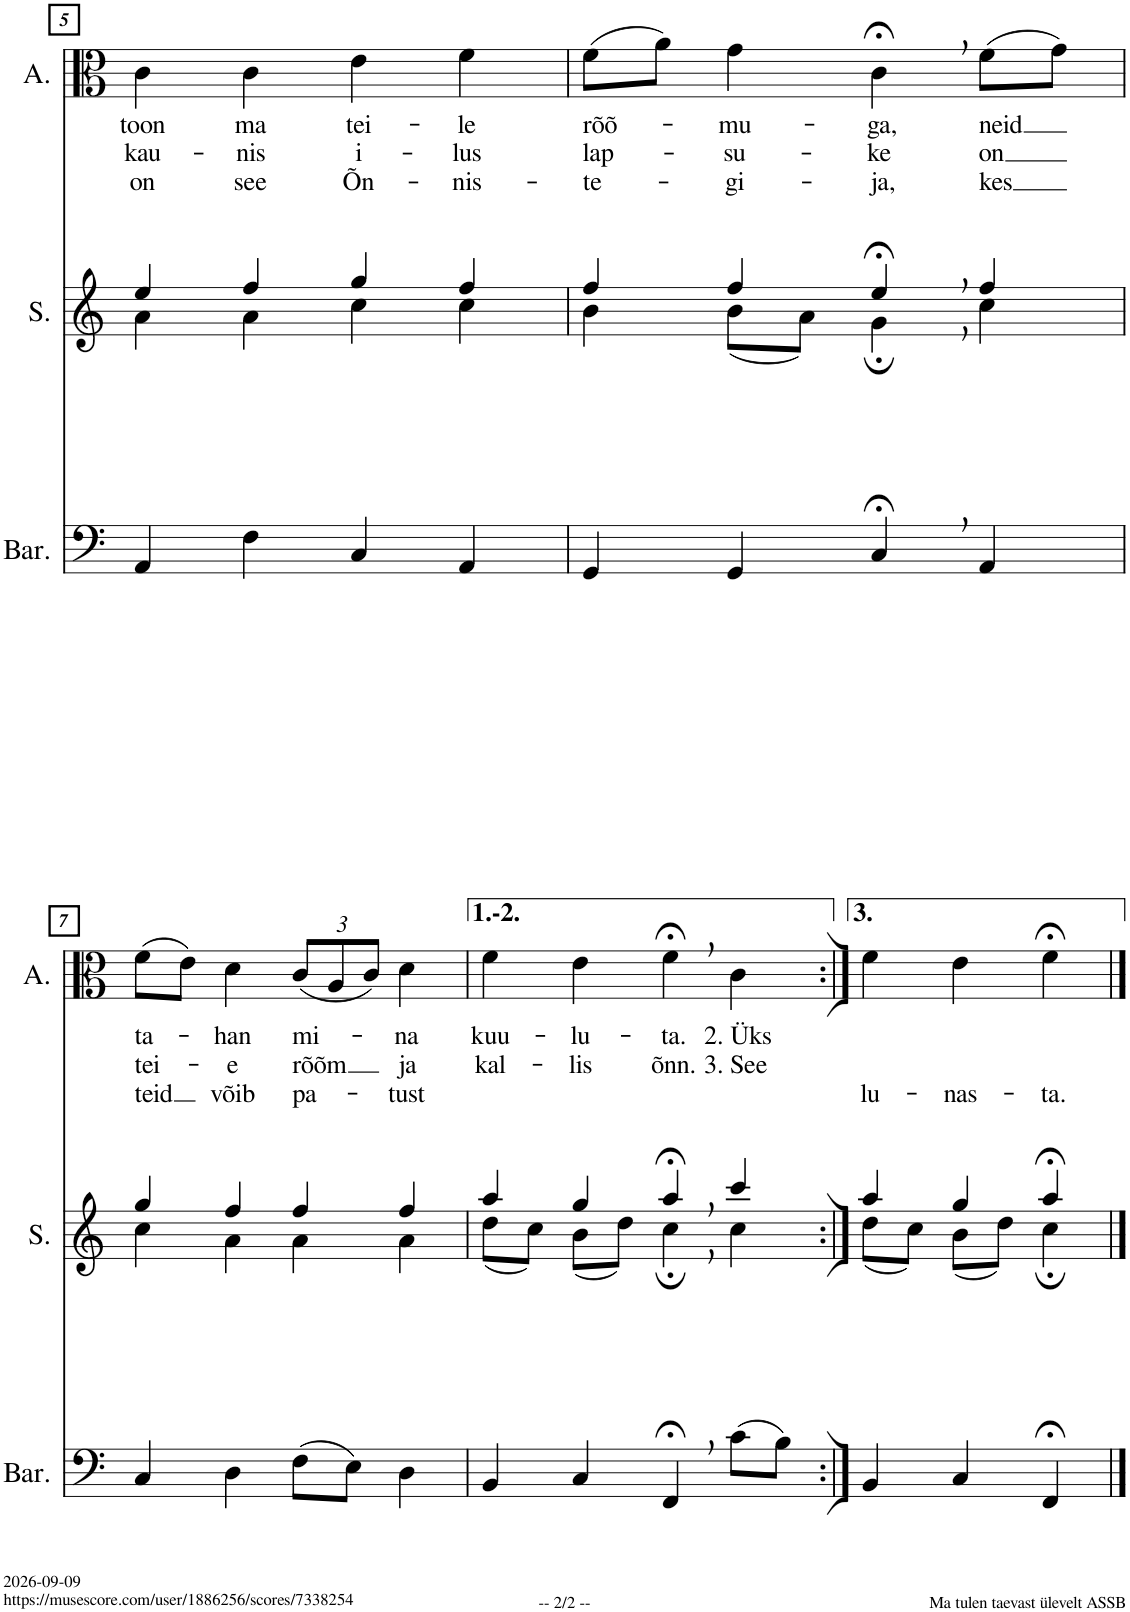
**kern	**kern	**kern	**text	**text	**text
*part3	*part2	*part1	*part1	*part1	*part1
*staff3	*staff2	*staff1	*staff1	*staff1	*staff1
*I"Baritone	*I"Soprano	*I"Alto	*	*	*
*I'Bar.	*I'S.	*I'A.	*	*	*
!!LO:PB:g=z
*clefF4	*clefG2	*clefC3	*	*	*
*	*	*Trd1c2	*	*	*
*k[]	*k[]	*k[]	*	*	*
*M4/4	*M4/4	*M4/4	*	*	*
*met(c)	*met(c)	*met(c)	*	*	*
=5	=5	=5	=5	=5	=5
*	*^	*	*	*	*
!	!	!	!	!LO:LY:b	!LO:LY:b	!LO:LY:b
4AA/	4ee/	4a\	4c\	toon	kau-	on
!	!	!	!	!LO:LY:b	!LO:LY:b	!LO:LY:b
4F\	4ff/	4a\	4c\	ma	-nis	see
!	!	!	!	!LO:LY:b	!LO:LY:b	!LO:LY:b
4C/	4gg/	4cc\	4e\	tei-	i-	Õn-
!	!	!	!	!LO:LY:b	!LO:LY:b	!LO:LY:b
4AA/	4ff/	4cc\	4f\	-le	-lus	-nis-
=6	=6	=6	=6	=6	=6	=6
!	!	!	!	!LO:LY:b	!LO:LY:b	!LO:LY:b
4GG/	4ff/	4b\	(8f\L	rõõ-	lap-	-te-
.	.	.	8a\J)	.	.	.
!	!	!	!	!LO:LY:b	!LO:LY:b	!LO:LY:b
4GG/	4ff/	(8b\L	4g\	-mu-	-su-	-gi-
.	.	8a\J)	.	.	.	.
!	!	!	!	!LO:LY:b	!LO:LY:b	!LO:LY:b
4C;<,/	4ee;<,/	4g;,<\	4c;<,\	-ga,	-ke	-ja,
!	!	!	!	!LO:LY:b	!LO:LY:b	!LO:LY:b
4AA/	4ff/	4cc\	(8f\L	neid	on	kes
.	.	.	8g\J)	.	.	.
!!LO:LB:g=z
=7	=7	=7	=7	=7	=7	=7
!	!	!	!	!LO:LY:b	!LO:LY:b	!LO:LY:b
4C/	4gg/	4cc\	(8f\L	ta-	tei-	teid
.	.	.	8e\J)	.	.	.
!	!	!	!	!LO:LY:b	!LO:LY:b	!LO:LY:b
4D\	4ff/	4a\	4d\	-han	-e	võib
*	*	*	*Xbrackettup	*	*	*
!	!	!	!	!LO:LY:b	!LO:LY:b	!LO:LY:b
(8F\L	4ff/	4a\	(12c/L	mi-	rõõm	pa-
.	.	.	12A/	.	.	.
8E\J)	.	.	.	.	.	.
.	.	.	12c/J)	.	.	.
!	!	!	!	!LO:LY:b	!LO:LY:b	!LO:LY:b
4D\	4ff/	4a\	4d\	-na	ja	-tust
=8	=8	=8	=8	=8	=8	=8
!	!	!	!	!LO:LY:b	!LO:LY:b	!
4BB/	4aa/	(8dd\L	4f\	kuu-	kal-	.
.	.	8cc\J)	.	.	.	.
!	!	!	!	!LO:LY:b	!LO:LY:b	!
4C/	4gg/	(8b\L	4e\	-lu-	-lis	.
.	.	8dd\J)	.	.	.	.
!	!	!	!	!LO:LY:b	!LO:LY:b	!
4FF;<,/	4aa;<,/	4cc;,<\	4f;<,\	-ta.	õnn.	.
!	!	!	!	!LO:LY:b	!LO:LY:b	!
(8c\L	4ccc/	4cc\	4c\	2. Üks	3. See	.
8B\J)	.	.	.	.	.	.
=9:|!	=9:|!	=9:|!	=9:|!	=9:|!	=9:|!	=9:|!
!	!	!	!	!	!	!LO:LY:b
4BB/	4aa/	(8dd\L	4f\	.	.	lu-
.	.	8cc\J)	.	.	.	.
!	!	!	!	!	!	!LO:LY:b
4C/	4gg/	(8b\L	4e\	.	.	-nas-
.	.	8dd\J)	.	.	.	.
!	!	!	!	!	!	!LO:LY:b
4FF;</	4aa;</	4cc;\	4f;<\	.	.	-ta.
*	*v	*v	*	*	*	*
==	==	==	==	==	==
*-	*-	*-	*-	*-	*-
